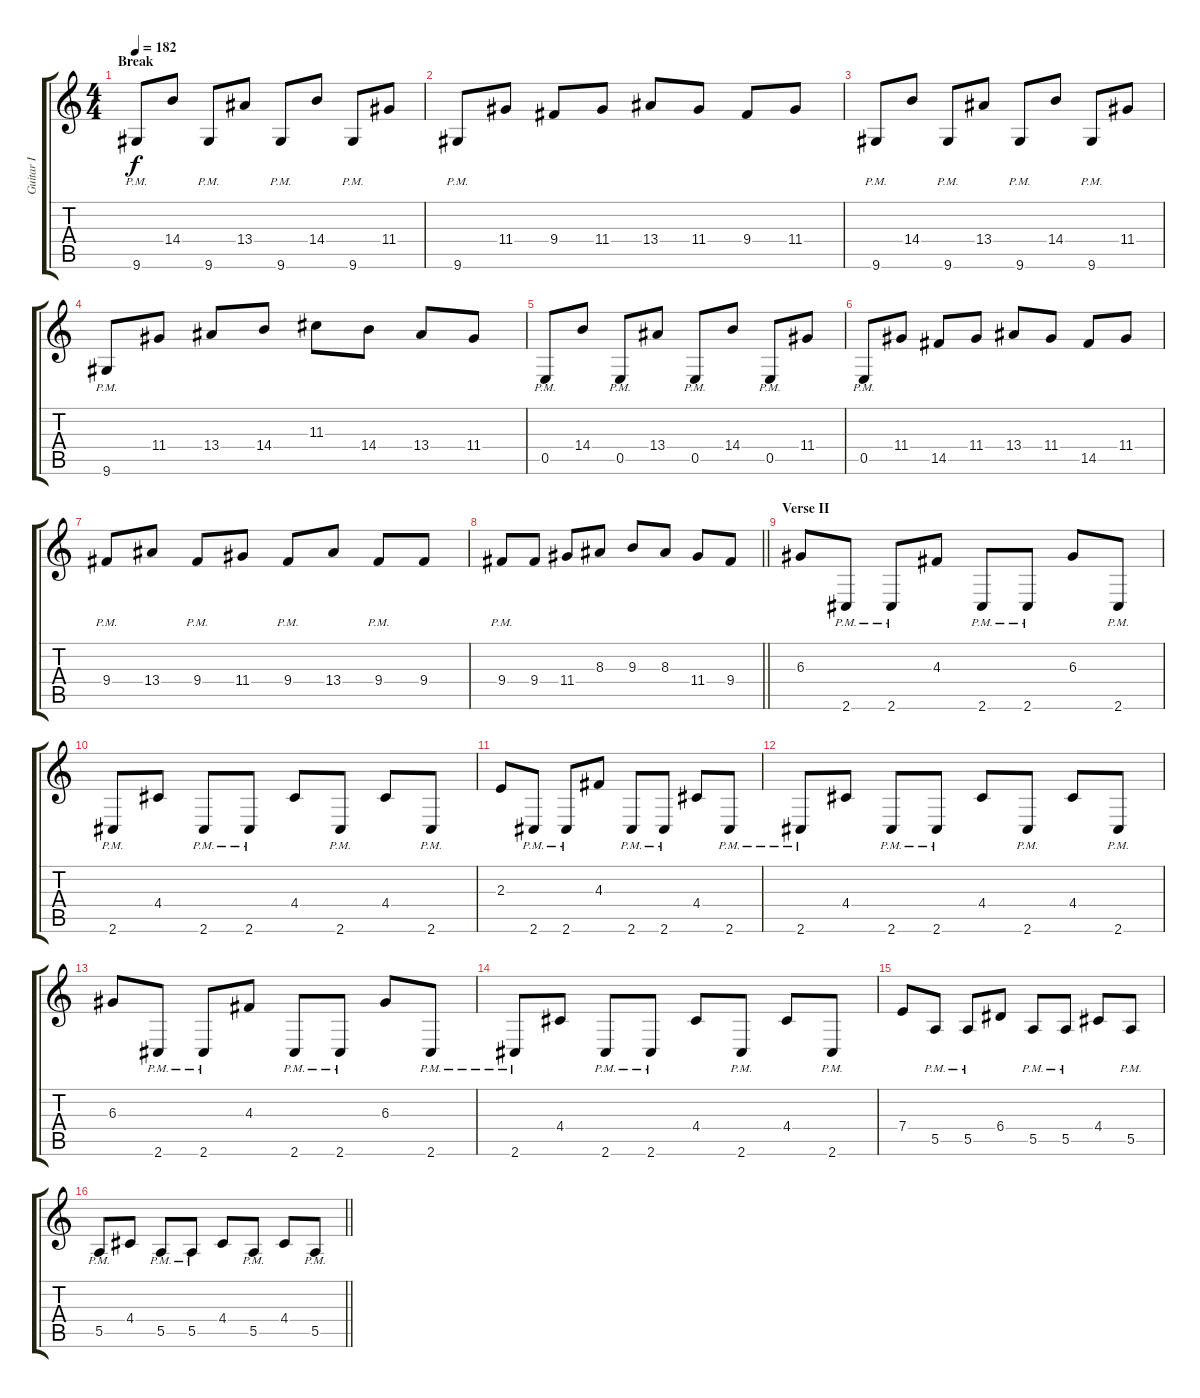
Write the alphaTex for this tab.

\track ("Guitar I" "Guitar I") {instrument distortionguitar}
\staff {score tabs}
\tuning (B3 Gb3 D3 A2 E2 B1) {hide}
\ts (4 4)
\section ("" "Break")
\tempo 182
\clef g2
\ks c
9.6{pm}.8{dy f} 14.4.8 9.6{pm}.8 13.4.8 9.6{pm}.8 14.4.8 9.6{pm}.8 11.4.8 |
9.6{pm}.8 11.4.8 9.4.8 11.4.8 13.4.8 11.4.8 9.4.8 11.4.8 |
9.6{pm}.8 14.4.8 9.6{pm}.8 13.4.8 9.6{pm}.8 14.4.8 9.6{pm}.8 11.4.8 |
9.6{pm}.8 11.4.8 13.4.8 14.4.8 11.3.8 14.4.8 13.4.8 11.4.8 |
0.5{pm}.8 14.4.8 0.5{pm}.8 13.4.8 0.5{pm}.8 14.4.8 0.5{pm}.8 11.4.8 |
0.5{pm}.8 11.4.8 14.5.8 11.4.8 13.4.8 11.4.8 14.5.8 11.4.8 |
9.4{pm}.8 13.4.8 9.4{pm}.8 11.4.8 9.4{pm}.8 13.4.8 9.4{pm}.8 9.4.8 |
\barLineRight lightlight
9.4{pm}.8 9.4.8 11.4.8 8.3.8 9.3.8 8.3.8 11.4.8 9.4.8 |
\section ("" "Verse II")
6.3.8 2.6{pm}.8 2.6{pm}.8 4.3.8 2.6{pm}.8 2.6{pm}.8 6.3.8 2.6{pm}.8 |
2.6{pm}.8 4.4.8 2.6{pm}.8 2.6{pm}.8 4.4.8 2.6{pm}.8 4.4.8 2.6{pm}.8 |
2.3.8 2.6{pm}.8 2.6{pm}.8 4.3.8 2.6{pm}.8 2.6{pm}.8 4.4.8 2.6{pm}.8 |
2.6{pm}.8 4.4.8 2.6{pm}.8 2.6{pm}.8 4.4.8 2.6{pm}.8 4.4.8 2.6{pm}.8 |
6.3.8 2.6{pm}.8 2.6{pm}.8 4.3.8 2.6{pm}.8 2.6{pm}.8 6.3.8 2.6{pm}.8 |
2.6{pm}.8 4.4.8 2.6{pm}.8 2.6{pm}.8 4.4.8 2.6{pm}.8 4.4.8 2.6{pm}.8 |
7.4.8 5.5{pm}.8 5.5{pm}.8 6.4.8 5.5{pm}.8 5.5{pm}.8 4.4.8 5.5{pm}.8 |
\barLineRight lightlight
5.5{pm}.8 4.4.8 5.5{pm}.8 5.5{pm}.8 4.4.8 5.5{pm}.8 4.4.8 5.5{pm}.8
